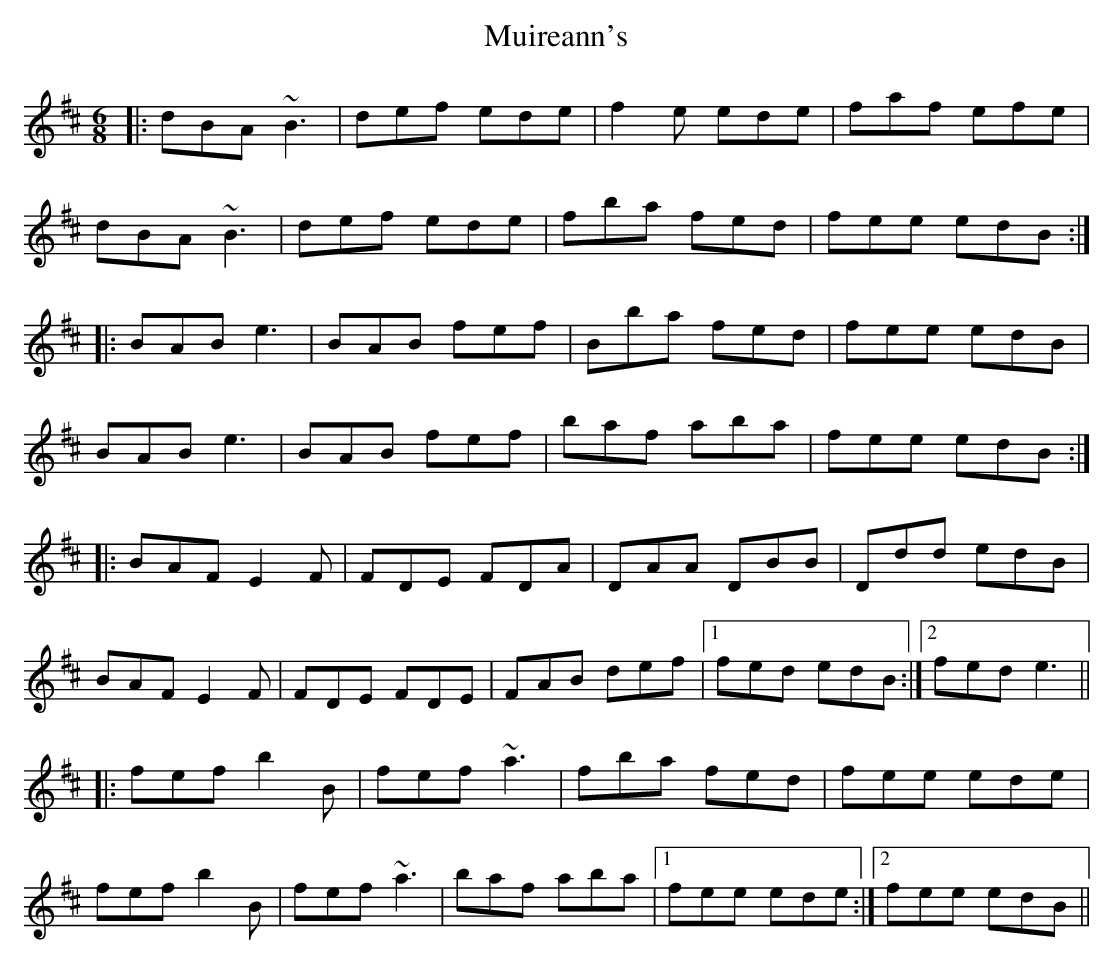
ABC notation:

X:1
T: Muireann's
M: 6/8
L: 1/8
K: Bmin
|:dBA ~B3|def ede|f2e ede|faf efe|
dBA ~B3|def ede|fba fed|fee edB:|
|:BAB e3|BAB fef|Bba fed|fee edB|
BAB e3|BAB fef|baf aba|fee edB:|
|:BAF E2F|FDE FDA|DAA DBB|Ddd edB|
BAF E2F|FDE FDE|FAB def|1 fed edB:|2 fed e3||
|:fef b2B|fef ~a3|fba fed|fee ede|
fef b2B|fef ~a3|baf aba|1 fee ede:|2 fee edB||
